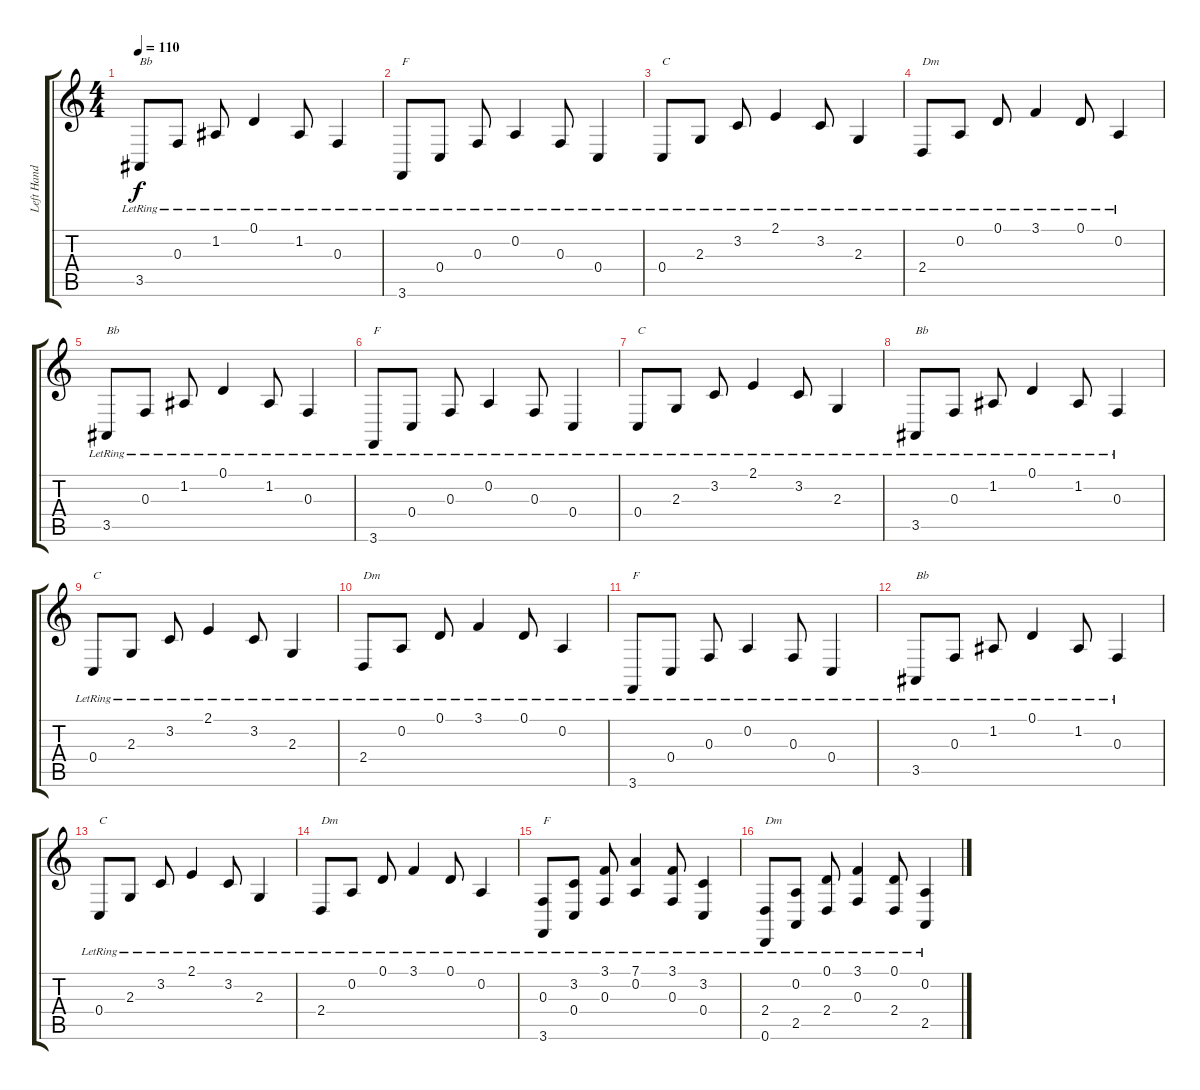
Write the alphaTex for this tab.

\track ("Left Hand" "Left Hand") {instrument brightacousticpiano}
\staff {score tabs}
\tuning (D4 A3 F3 C3 G2 D2) {hide}
\ts (4 4)
\tempo 110
\clef g2
\ks c
3.5{lr}.8{txt "Bb" dy f} 0.3{lr}.8 1.2{lr}.8 0.1{lr}.4 1.2{lr}.8 0.3{lr}.4 |
3.6{lr}.8{txt "F"} 0.4{lr}.8 0.3{lr}.8 0.2{lr}.4 0.3{lr}.8 0.4{lr}.4 |
0.4{lr}.8{txt "C"} 2.3{lr}.8 3.2{lr}.8 2.1{lr}.4 3.2{lr}.8 2.3{lr}.4 |
2.4{lr}.8{txt "Dm"} 0.2{lr}.8 0.1{lr}.8 3.1{lr}.4 0.1{lr}.8 0.2{lr}.4 |
3.5{lr}.8{txt "Bb"} 0.3{lr}.8 1.2{lr}.8 0.1{lr}.4 1.2{lr}.8 0.3{lr}.4 |
3.6{lr}.8{txt "F"} 0.4{lr}.8 0.3{lr}.8 0.2{lr}.4 0.3{lr}.8 0.4{lr}.4 |
0.4{lr}.8{txt "C"} 2.3{lr}.8 3.2{lr}.8 2.1{lr}.4 3.2{lr}.8 2.3{lr}.4 |
3.5{lr}.8{txt "Bb"} 0.3{lr}.8 1.2{lr}.8 0.1{lr}.4 1.2{lr}.8 0.3{lr}.4 |
0.4{lr}.8{txt "C"} 2.3{lr}.8 3.2{lr}.8 2.1{lr}.4 3.2{lr}.8 2.3{lr}.4 |
2.4{lr}.8{txt "Dm"} 0.2{lr}.8 0.1{lr}.8 3.1{lr}.4 0.1{lr}.8 0.2{lr}.4 |
3.6{lr}.8{txt "F"} 0.4{lr}.8 0.3{lr}.8 0.2{lr}.4 0.3{lr}.8 0.4{lr}.4 |
3.5{lr}.8{txt "Bb"} 0.3{lr}.8 1.2{lr}.8 0.1{lr}.4 1.2{lr}.8 0.3{lr}.4 |
0.4{lr}.8{txt "C"} 2.3{lr}.8 3.2{lr}.8 2.1{lr}.4 3.2{lr}.8 2.3{lr}.4 |
2.4{lr}.8{txt "Dm"} 0.2{lr}.8 0.1{lr}.8 3.1{lr}.4 0.1{lr}.8 0.2{lr}.4 |
(0.3{lr} 3.6{lr}).8{txt "F" volume 16} (3.2{lr} 0.4{lr}).8 (3.1{lr} 0.3{lr}).8 (7.1{lr} 0.2{lr}).4 (3.1{lr} 0.3{lr}).8 (3.2{lr} 0.4{lr}).4 |
(2.4{lr} 0.6{lr}).8{txt "Dm"} (0.2{lr} 2.5{lr}).8 (0.1{lr} 2.4{lr}).8 (3.1{lr} 0.3{lr}).4 (0.1{lr} 2.4{lr}).8 (0.2{lr} 2.5{lr}).4
